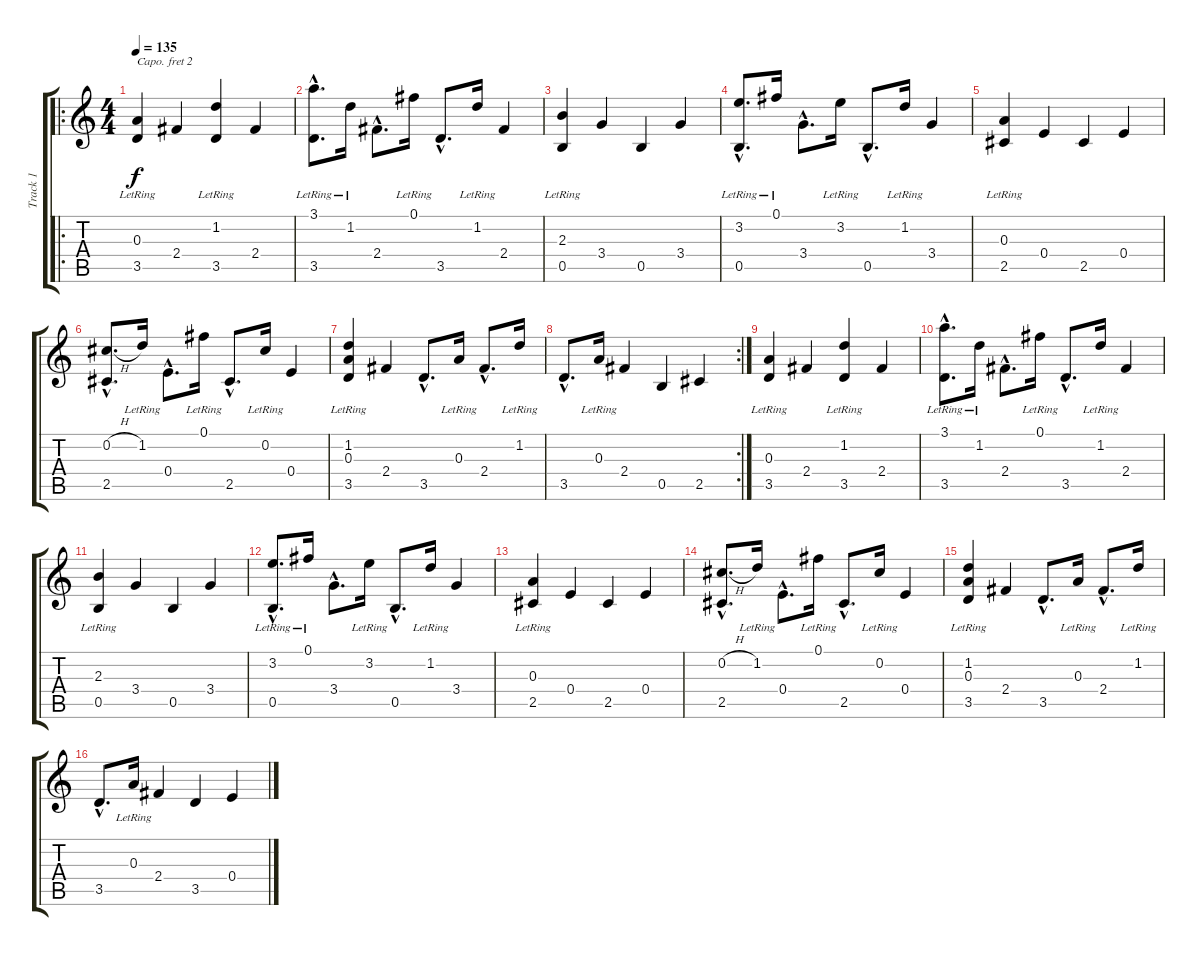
\track ("Track 1" "Track 1") {instrument acousticguitarnylon}
\staff {score tabs}
\capo 2
\tuning (E4 B3 G3 D3 A2 E2) {hide}
\ro
\ts (4 4)
\tempo 135
\clef g2
\ks c
(0.3{lr} 3.5).4{dy f instrument acousticguitarnylon} 2.4.4 (1.2{lr} 3.5).4 2.4.4 |
(3.1{hac lr} 3.5{hac}).8{d} 1.2{lr}.16 2.4{hac}.8{d} 0.1{lr}.16 3.5{hac}.8{d} 1.2{lr}.16 2.4.4 |
(2.3{lr} 0.5).4 3.4.4 0.5.4 3.4.4 |
(3.2{hac lr} 0.5{hac}).8{d} 0.1{lr}.16 3.4{hac}.8{d} 3.2{lr}.16 0.5{hac}.8{d} 1.2{lr}.16 3.4.4 |
(0.3{lr} 2.5).4 0.4.4 2.5.4 0.4.4 |
(0.2{h hac} 2.5{hac}).8{d} 1.2{lr}.16 0.4{hac}.8{d} 0.1{lr}.16 2.5{hac}.8{d} 0.2{lr}.16 0.4.4 |
(1.2{lr} 0.3{lr} 3.5).4 2.4.4 3.5{hac}.8{d} 0.3{lr}.16 2.4{hac}.8{d} 1.2{lr}.16 |
\rc 2
3.5{hac}.8{d} 0.3{lr}.16 2.4.4 0.5.4 2.5.4 |
(0.3{lr} 3.5).4 2.4.4 (1.2{lr} 3.5).4 2.4.4 |
(3.1{hac lr} 3.5{hac}).8{d} 1.2{lr}.16 2.4{hac}.8{d} 0.1{lr}.16 3.5{hac}.8{d} 1.2{lr}.16 2.4.4 |
(2.3{lr} 0.5).4 3.4.4 0.5.4 3.4.4 |
(3.2{hac lr} 0.5{hac}).8{d} 0.1{lr}.16 3.4{hac}.8{d} 3.2{lr}.16 0.5{hac}.8{d} 1.2{lr}.16 3.4.4 |
(0.3{lr} 2.5).4 0.4.4 2.5.4 0.4.4 |
(0.2{h hac} 2.5{hac}).8{d} 1.2{lr}.16 0.4{hac}.8{d} 0.1{lr}.16 2.5{hac}.8{d} 0.2{lr}.16 0.4.4 |
(1.2{lr} 0.3{lr} 3.5).4 2.4.4 3.5{hac}.8{d} 0.3{lr}.16 2.4{hac}.8{d} 1.2{lr}.16 |
3.5{hac}.8{d} 0.3{lr}.16 2.4.4 3.5.4 0.4.4
